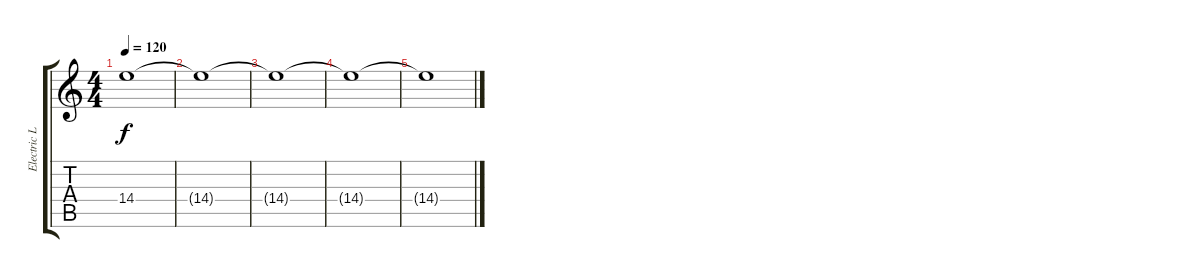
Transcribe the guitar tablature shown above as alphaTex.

\track ("Electric Lead" "Electric L") {instrument overdrivenguitar}
\staff {score tabs}
\tuning (E4 B3 G3 D3 A2 E2) {hide}
\ts (4 4)
\tempo 120
\clef g2
\ks c
14.4.1{dy f} |
14.4{t}.1{volume 0} |
14.4{t}.1 |
14.4{t}.1 |
14.4{t}.1
